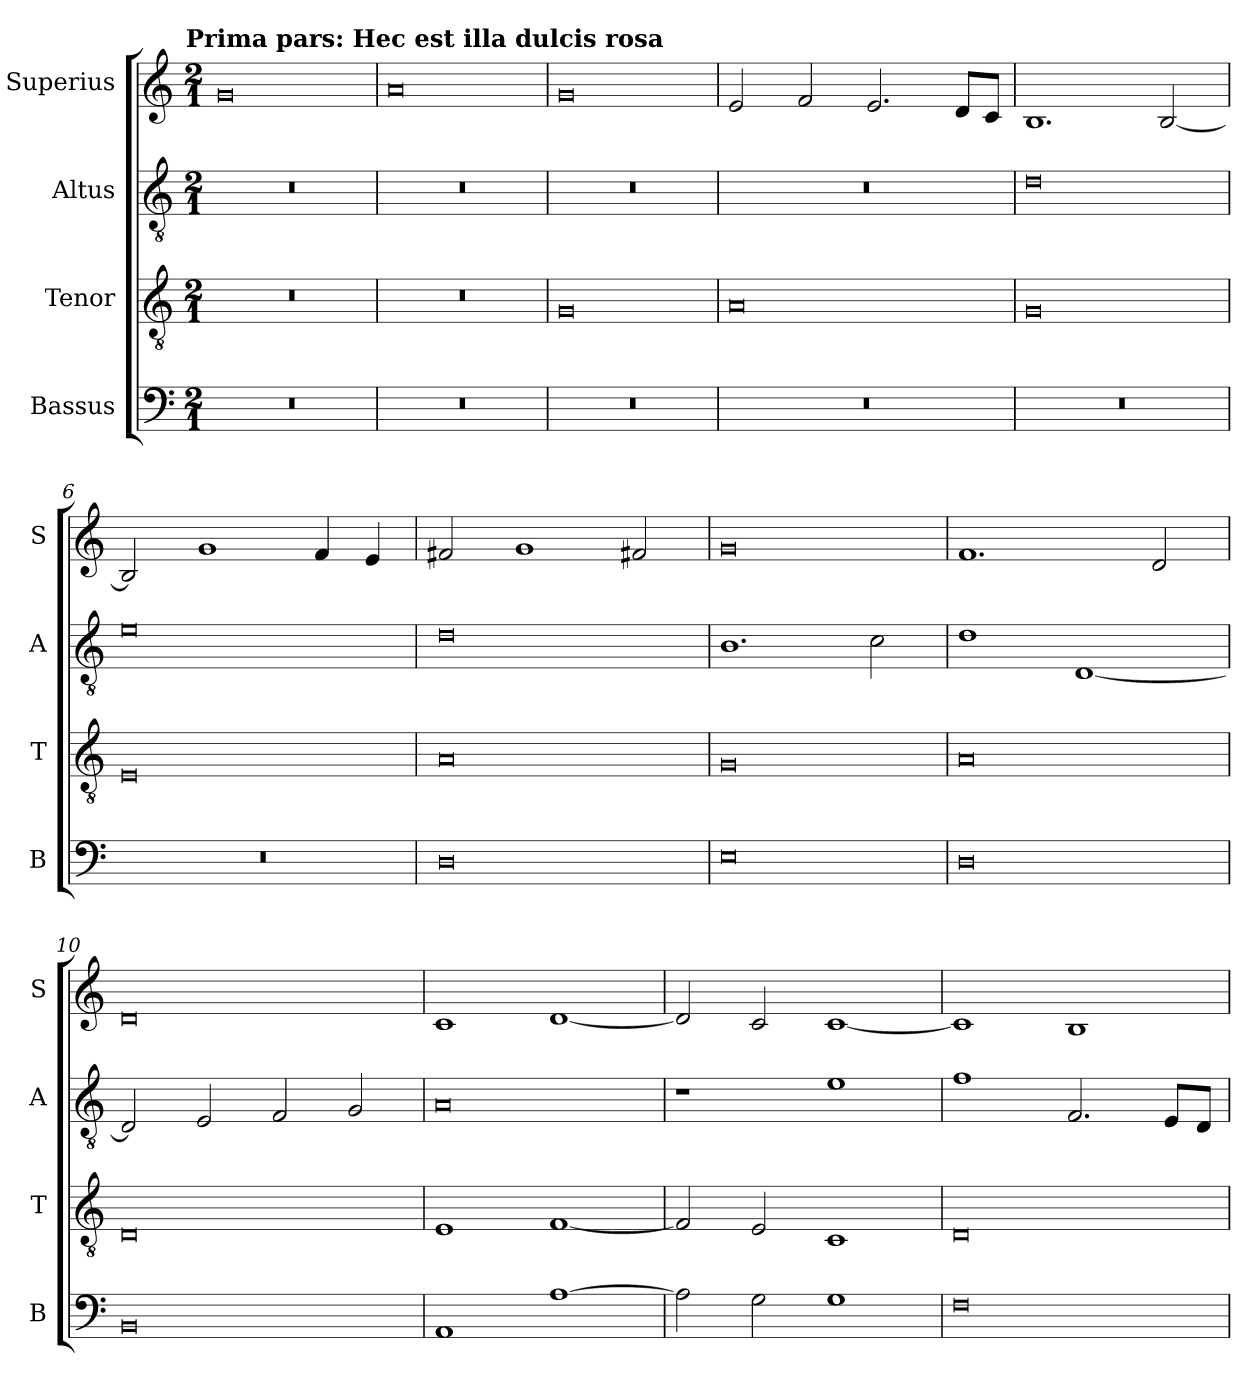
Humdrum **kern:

**kern	**kern	**kern	**kern
*part4	*part3	*part2	*part1
*staff4	*staff3	*staff2	*staff1
*I"Bassus	*I"Tenor	*I"Altus	*I"Superius
*I'B	*I'T	*I'A	*I'S
*clefF4	*clefGv2	*clefGv2	*clefG2
*k[]	*k[]	*k[]	*k[]
*C:	*C:	*C:	*C:
!!LO:TX:omd:t=Prima pars&colon; Hec est illa dulcis rosa
*M2/1	*M2/1	*M2/1	*M2/1
=1	=1	=1	=1
0r	0r	0r	0g
=2	=2	=2	=2
0r	0r	0r	0a
=3	=3	=3	=3
0r	0G	0r	0g
=4	=4	=4	=4
0r	0A	0r	2e
.	.	.	2f
.	.	.	2.e
.	.	.	8dL
.	.	.	8cJ
=5	=5	=5	=5
0r	0G	0d	1.B
.	.	.	[2B
=6	=6	=6	=6
0r	0E	0e	2B]
.	.	.	1g
.	.	.	4f
.	.	.	4e
=7	=7	=7	=7
0D	0A	0d	2f#X
.	.	.	1g
.	.	.	2f#X
=8	=8	=8	=8
0E	0G	1.B	0g
.	.	2c	.
=9	=9	=9	=9
0D	0A	1d	1.f
.	.	[1D	.
.	.	.	2d
=10	=10	=10	=10
0BB	0D	2D]	0d
.	.	2E	.
.	.	2F	.
.	.	2G	.
=11	=11	=11	=11
1AA	1E	0A	1c
[1A	[1F	.	[1d
=12	=12	=12	=12
2A]	2F]	1r	2d]
2G	2E	.	2c
1G	1C	1e	[1c
=13	=13	=13	=13
0F	0D	1f	1c]
.	.	2.F	1B
.	.	8EL	.
.	.	8DJ	.
=	=	=	=
*-	*-	*-	*-
